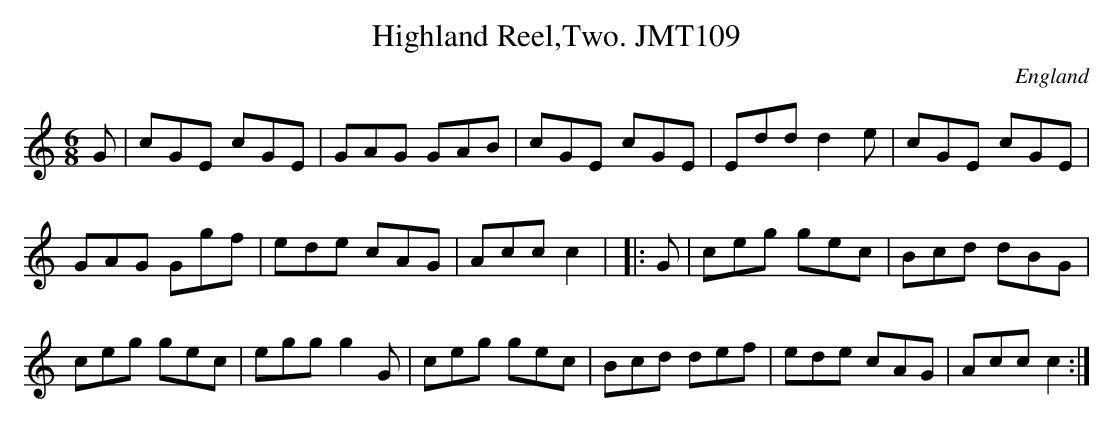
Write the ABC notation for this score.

X:1
T:Highland Reel,Two. JMT109
M:6/8
L:1/8
O:England
K:C
G|cGE cGE|GAG GAB|cGE cGE|Eddd2e|cGE cGE|!GAG Ggf|ede cAG|Accc2;|
|:G|ceg gec|Bcd dBG|!ceg gec|eggg2G|ceg gec|Bcd def|ede cAG|Accc2:|]
